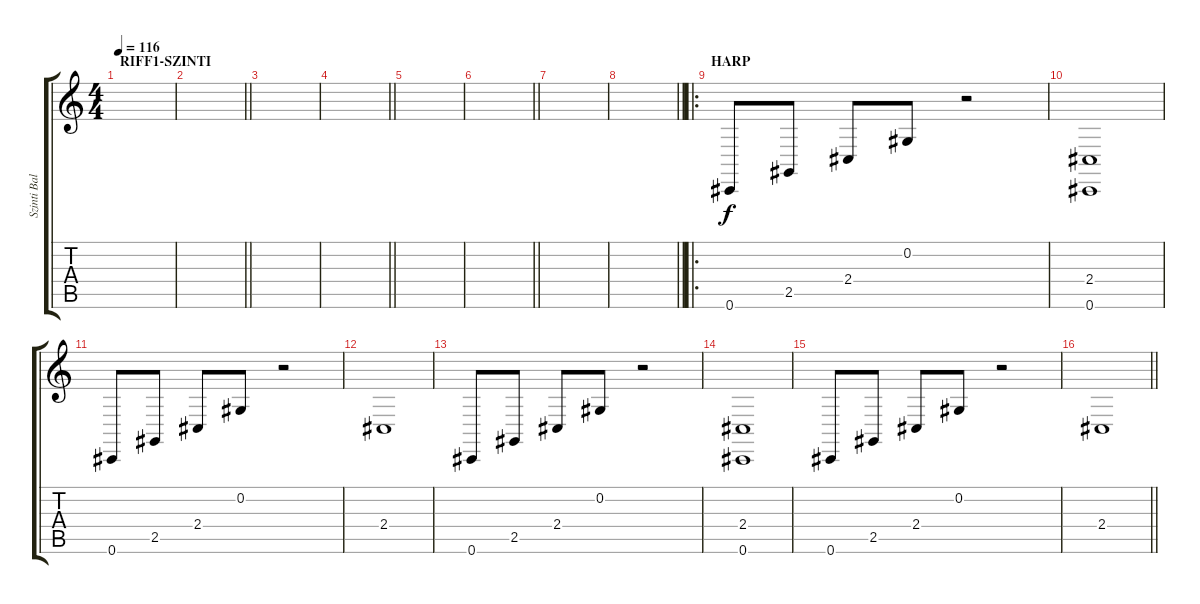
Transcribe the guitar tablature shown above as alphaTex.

\track ("Szinti Bal" "Szinti Bal") {instrument stringensemble1}
\staff {score tabs}
\tuning (Db4 Ab3 E3 B2 Gb2 Db2) {hide}
\ts (4 4)
\section ("" "RIFF1-SZINTI")
\tempo 116
\clef g2
\ks c
|
\barLineRight lightlight
|
|
\barLineRight lightlight
|
|
\barLineRight lightlight
|
|
\barLineRight lightlight
|
\ro
\section ("" "HARP")
0.6.8{instrument orchestralharp} 2.5.8 2.4.8 0.2.8 r.2 |
(2.4 0.6).1 |
0.6.8{instrument orchestralharp} 2.5.8 2.4.8 0.2.8 r.2 |
2.4.1 |
0.6.8{instrument orchestralharp} 2.5.8 2.4.8 0.2.8 r.2 |
(2.4 0.6).1 |
0.6.8{instrument orchestralharp} 2.5.8 2.4.8 0.2.8 r.2 |
\barLineRight lightlight
2.4.1
